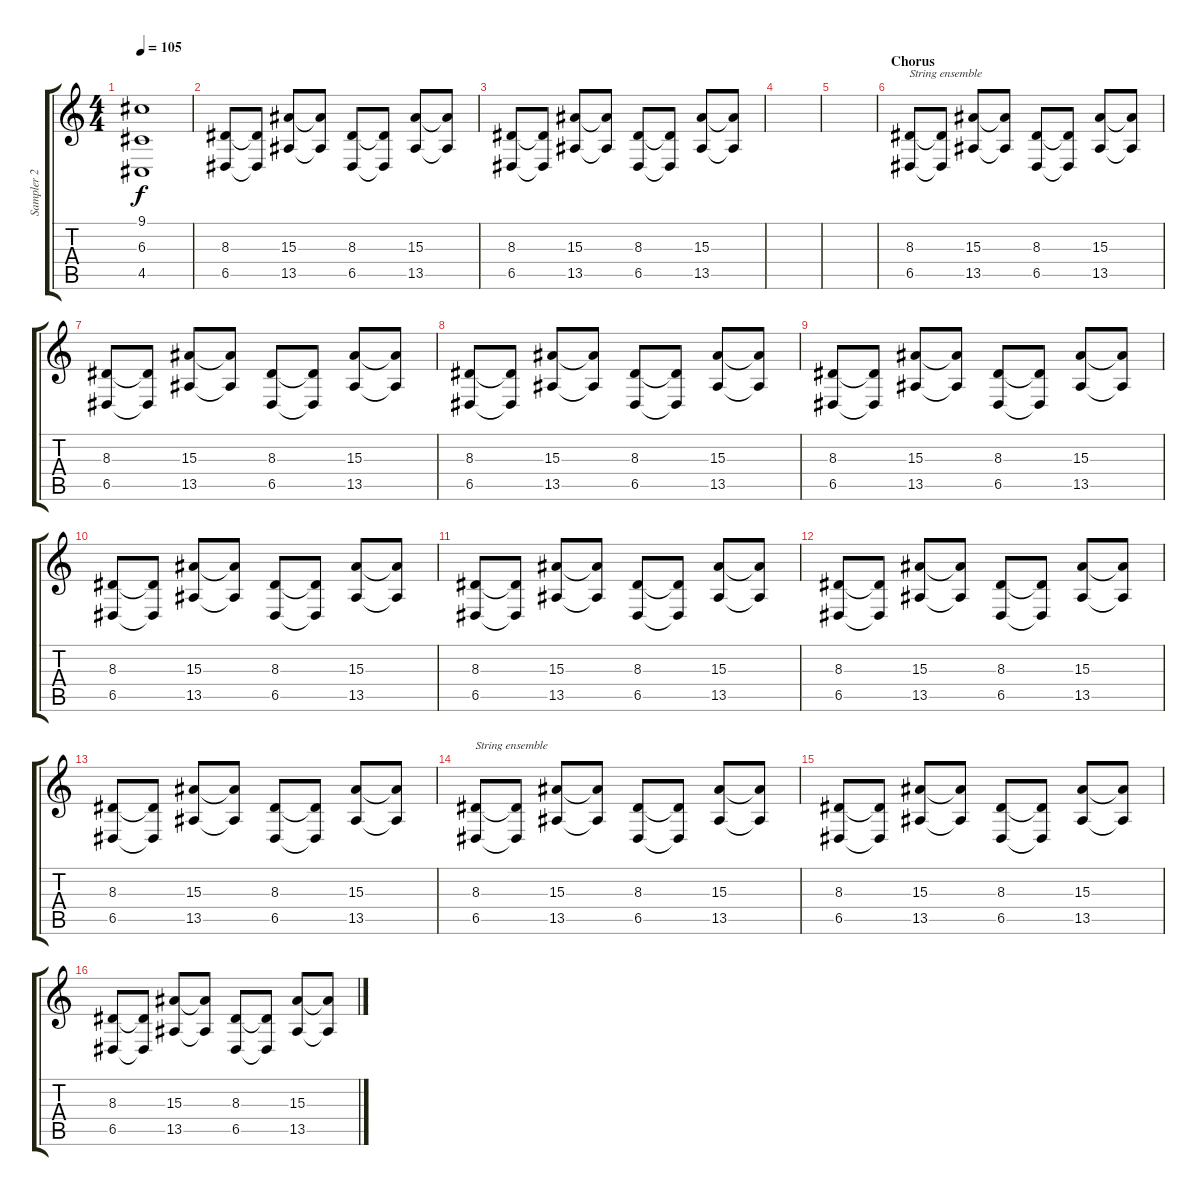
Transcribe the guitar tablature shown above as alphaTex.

\track ("Sampler 2 (Mr.Hahn)" "Sampler 2 ") {instrument stringensemble1}
\staff {score tabs}
\tuning (E4 B3 G3 D3 A2 E2) {hide}
\ts (4 4)
\tempo 105
\clef g2
\ks c
(9.1 6.3 4.5).1{dy f volume 8} |
(8.3 6.5).8{volume 10 instrument stringensemble2} (8.3{t} 6.5{t}).8 (15.3 13.5).8 (15.3{t} 13.5{t}).8 (8.3 6.5).8 (8.3{t} 6.5{t}).8 (15.3 13.5).8 (15.3{t} 13.5{t}).8 |
(8.3 6.5).8{volume 10 instrument stringensemble2} (8.3{t} 6.5{t}).8 (15.3 13.5).8 (15.3{t} 13.5{t}).8 (8.3 6.5).8 (8.3{t} 6.5{t}).8 (15.3 13.5).8 (15.3{t} 13.5{t}).8 |
|
|
\section ("" "Chorus")
(8.3 6.5).8{txt "String ensemble" volume 10 instrument stringensemble2} (8.3{t} 6.5{t}).8 (15.3 13.5).8 (15.3{t} 13.5{t}).8 (8.3 6.5).8 (8.3{t} 6.5{t}).8 (15.3 13.5).8 (15.3{t} 13.5{t}).8 |
(8.3 6.5).8{volume 10 instrument stringensemble2} (8.3{t} 6.5{t}).8 (15.3 13.5).8 (15.3{t} 13.5{t}).8 (8.3 6.5).8 (8.3{t} 6.5{t}).8 (15.3 13.5).8 (15.3{t} 13.5{t}).8 |
(8.3 6.5).8{volume 10 instrument stringensemble2} (8.3{t} 6.5{t}).8 (15.3 13.5).8 (15.3{t} 13.5{t}).8 (8.3 6.5).8 (8.3{t} 6.5{t}).8 (15.3 13.5).8 (15.3{t} 13.5{t}).8 |
(8.3 6.5).8{volume 10 instrument stringensemble2} (8.3{t} 6.5{t}).8 (15.3 13.5).8 (15.3{t} 13.5{t}).8 (8.3 6.5).8 (8.3{t} 6.5{t}).8 (15.3 13.5).8 (15.3{t} 13.5{t}).8 |
(8.3 6.5).8{volume 10 instrument stringensemble2} (8.3{t} 6.5{t}).8 (15.3 13.5).8 (15.3{t} 13.5{t}).8 (8.3 6.5).8 (8.3{t} 6.5{t}).8 (15.3 13.5).8 (15.3{t} 13.5{t}).8 |
(8.3 6.5).8{volume 10 instrument stringensemble2} (8.3{t} 6.5{t}).8 (15.3 13.5).8 (15.3{t} 13.5{t}).8 (8.3 6.5).8 (8.3{t} 6.5{t}).8 (15.3 13.5).8 (15.3{t} 13.5{t}).8 |
(8.3 6.5).8{volume 10 instrument stringensemble2} (8.3{t} 6.5{t}).8 (15.3 13.5).8 (15.3{t} 13.5{t}).8 (8.3 6.5).8 (8.3{t} 6.5{t}).8 (15.3 13.5).8 (15.3{t} 13.5{t}).8 |
(8.3 6.5).8{volume 10 instrument stringensemble2} (8.3{t} 6.5{t}).8 (15.3 13.5).8 (15.3{t} 13.5{t}).8 (8.3 6.5).8 (8.3{t} 6.5{t}).8 (15.3 13.5).8 (15.3{t} 13.5{t}).8 |
(8.3 6.5).8{txt "String ensemble" volume 10 instrument stringensemble2} (8.3{t} 6.5{t}).8 (15.3 13.5).8 (15.3{t} 13.5{t}).8 (8.3 6.5).8 (8.3{t} 6.5{t}).8 (15.3 13.5).8 (15.3{t} 13.5{t}).8 |
(8.3 6.5).8{volume 10 instrument stringensemble2} (8.3{t} 6.5{t}).8 (15.3 13.5).8 (15.3{t} 13.5{t}).8 (8.3 6.5).8 (8.3{t} 6.5{t}).8 (15.3 13.5).8 (15.3{t} 13.5{t}).8 |
(8.3 6.5).8{volume 10 instrument stringensemble2} (8.3{t} 6.5{t}).8 (15.3 13.5).8 (15.3{t} 13.5{t}).8 (8.3 6.5).8 (8.3{t} 6.5{t}).8 (15.3 13.5).8 (15.3{t} 13.5{t}).8
